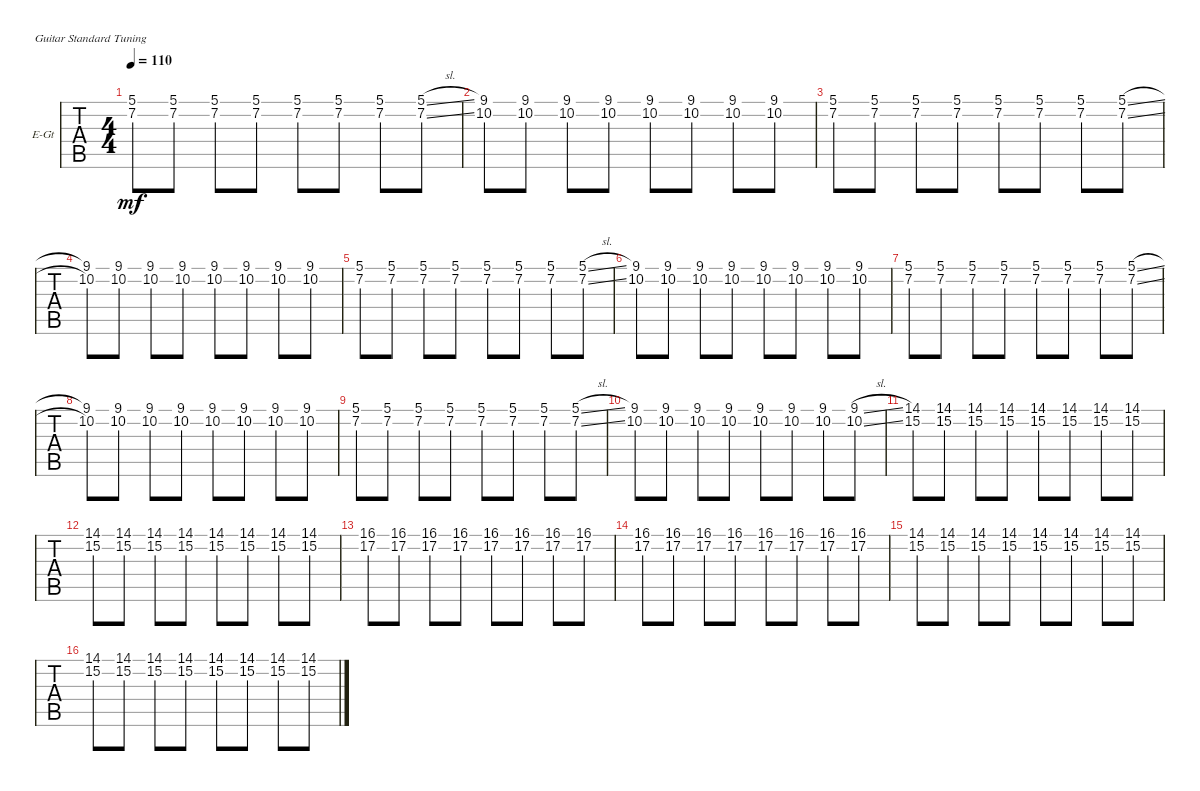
\defaultSystemsLayout 4
\bracketExtendMode groupsimilarinstruments
\firstSystemTrackNameOrientation horizontal
\otherSystemsTrackNameOrientation horizontal
\track ("Nick" "E-Gt") {instrument overdrivenguitar}
\staff {tabs}
\tuning (E4 B3 G3 D3 A2 E2)
\ts (4 4)
\tempo 110
\clef g2
\ks c
(7.2 5.1).8{dy mf} (7.2 5.1).8 (7.2 5.1).8 (7.2 5.1).8 (7.2 5.1).8 (7.2 5.1).8 (7.2 5.1).8 (7.2{sl} 5.1{sl}).8 |
(9.1 10.2).8 (9.1 10.2).8 (9.1 10.2).8 (9.1 10.2).8 (9.1 10.2).8 (9.1 10.2).8 (9.1 10.2).8 (9.1 10.2).8 |
(7.2 5.1).8 (7.2 5.1).8 (7.2 5.1).8 (7.2 5.1).8 (7.2 5.1).8 (7.2 5.1).8 (7.2 5.1).8 (7.2{sl} 5.1{sl}).8 |
(9.1 10.2).8 (9.1 10.2).8 (9.1 10.2).8 (9.1 10.2).8 (9.1 10.2).8 (9.1 10.2).8 (9.1 10.2).8 (9.1 10.2).8 |
(7.2 5.1).8 (7.2 5.1).8 (7.2 5.1).8 (7.2 5.1).8 (7.2 5.1).8 (7.2 5.1).8 (7.2 5.1).8 (7.2{sl} 5.1{sl}).8 |
(9.1 10.2).8 (9.1 10.2).8 (9.1 10.2).8 (9.1 10.2).8 (9.1 10.2).8 (9.1 10.2).8 (9.1 10.2).8 (9.1 10.2).8 |
(7.2 5.1).8 (7.2 5.1).8 (7.2 5.1).8 (7.2 5.1).8 (7.2 5.1).8 (7.2 5.1).8 (7.2 5.1).8 (7.2{sl} 5.1{sl}).8 |
(9.1 10.2).8 (9.1 10.2).8 (9.1 10.2).8 (9.1 10.2).8 (9.1 10.2).8 (9.1 10.2).8 (9.1 10.2).8 (9.1 10.2).8 |
(7.2 5.1).8 (7.2 5.1).8 (7.2 5.1).8 (7.2 5.1).8 (7.2 5.1).8 (7.2 5.1).8 (7.2 5.1).8 (7.2{sl} 5.1{sl}).8 |
(9.1 10.2).8 (9.1 10.2).8 (9.1 10.2).8 (9.1 10.2).8 (9.1 10.2).8 (9.1 10.2).8 (9.1 10.2).8 (9.1{sl} 10.2{sl}).8 |
(15.2 14.1).8 (15.2 14.1).8 (15.2 14.1).8 (15.2 14.1).8 (15.2 14.1).8 (15.2 14.1).8 (15.2 14.1).8 (15.2 14.1).8 |
(15.2 14.1).8 (15.2 14.1).8 (15.2 14.1).8 (15.2 14.1).8 (15.2 14.1).8 (15.2 14.1).8 (15.2 14.1).8 (15.2 14.1).8 |
(17.2 16.1).8 (17.2 16.1).8 (17.2 16.1).8 (17.2 16.1).8 (17.2 16.1).8 (17.2 16.1).8 (17.2 16.1).8 (17.2 16.1).8 |
(17.2 16.1).8 (17.2 16.1).8 (17.2 16.1).8 (17.2 16.1).8 (17.2 16.1).8 (17.2 16.1).8 (17.2 16.1).8 (17.2 16.1).8 |
(15.2 14.1).8 (15.2 14.1).8 (15.2 14.1).8 (15.2 14.1).8 (15.2 14.1).8 (15.2 14.1).8 (15.2 14.1).8 (15.2 14.1).8 |
(15.2 14.1).8 (15.2 14.1).8 (15.2 14.1).8 (15.2 14.1).8 (15.2 14.1).8 (15.2 14.1).8 (15.2 14.1).8 (15.2 14.1).8
